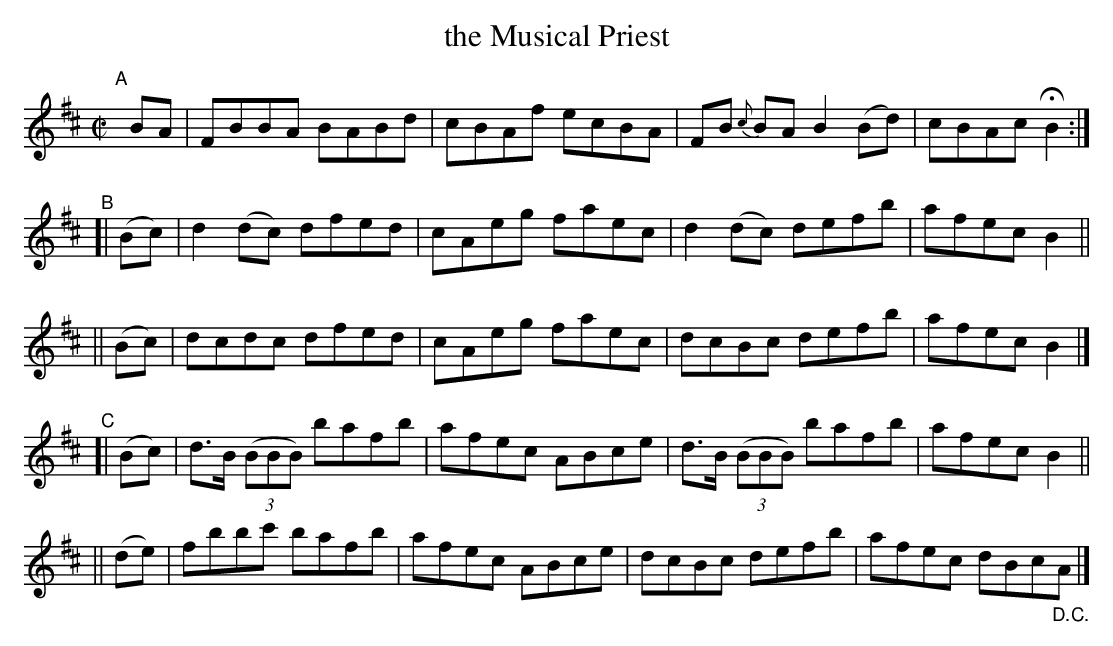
X:1
T: the Musical Priest
M: C|
L: 1/8
K: Bm
"^A"\
[|] BA | FBBA BABd | cBAf ecBA | FB {c}BA B2(Bd) | cBAc HB2 :|
"^B"\
[| (Bc) | d2(dc) dfed | cAeg faec | d2(dc) defb | afec B2 ||
|| (Bc) | dcdc dfed | cAeg faec | dcBc defb | afec B2 |]
"^C"\
[| (Bc) | d>B (3(BBB) bafb | afec ABce | d>B (3(BBB) bafb | afec B2 ||
|| (de) | fbbc' bafb | afec ABce | dcBc defb | afec dBc"_D.C."A |]
